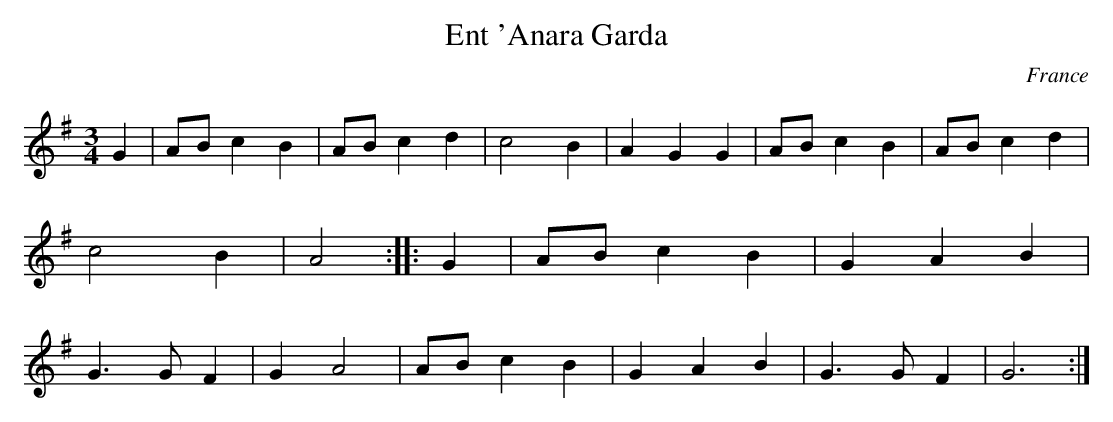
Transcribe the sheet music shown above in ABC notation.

X:1
T:Ent 'Anara Garda
M:3/4
O:France
K:G
G2|ABc2B2|ABc2d2|c4B2|A2G2G2|\
ABc2B2|ABc2d2|c4B2|A4::\
G2|ABc2B2|G2A2B2|G3GF2|G2A4|\
ABc2B2|G2A2B2|G3GF2|G6:|
